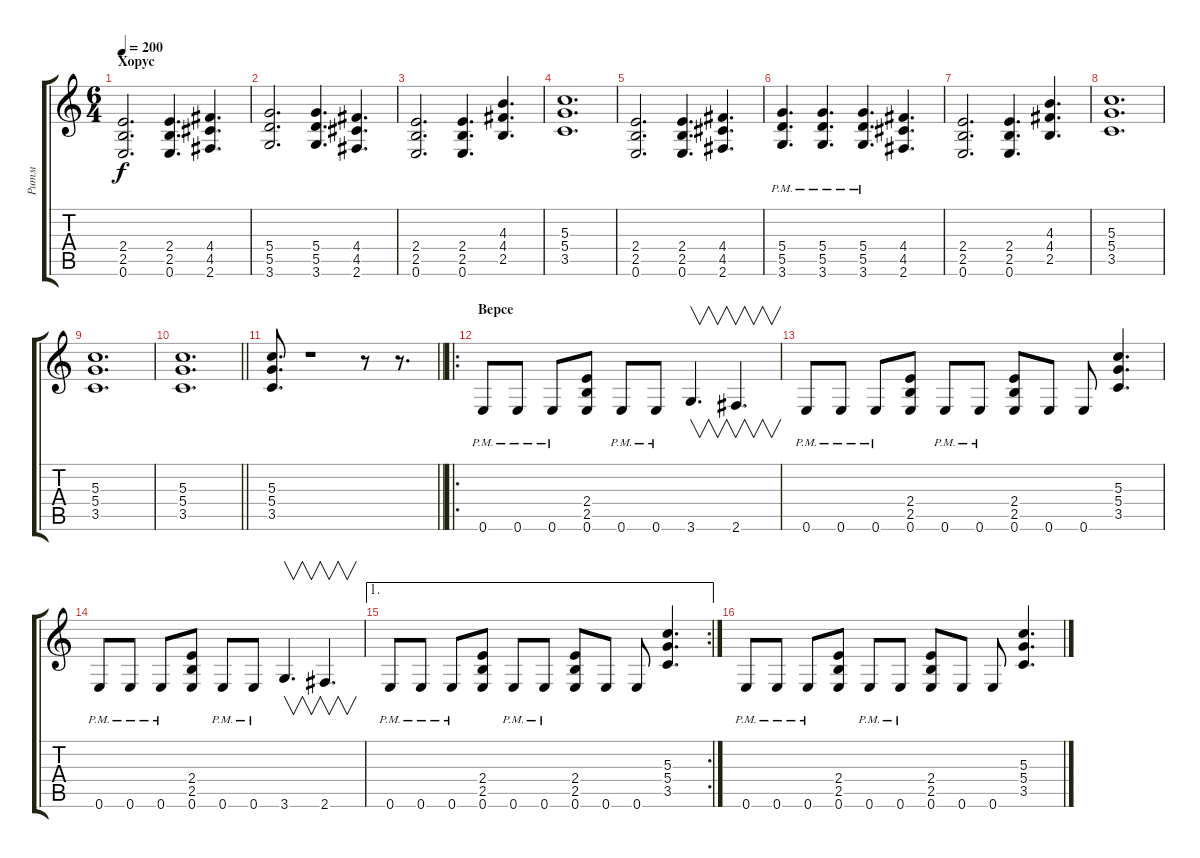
\track ("Ритм" "Ритм") {instrument overdrivenguitar}
\staff {score tabs}
\tuning (E4 B3 G3 D3 A2 E2) {hide}
\ts (6 4)
\section ("" "Хорус")
\tempo 200
\clef g2
\ks c
(2.4 2.5 0.6).2{d dy f volume 13} (2.4 2.5 0.6).4{d} (4.4 4.5 2.6).4{d} |
(5.4 5.5 3.6).2{d} (5.4 5.5 3.6).4{d} (4.4 4.5 2.6).4{d} |
(2.4 2.5 0.6).2{d} (2.4 2.5 0.6).4{d} (4.3 4.4 2.5).4{d} |
(5.3 5.4 3.5).1{d} |
(2.4 2.5 0.6).2{d} (2.4 2.5 0.6).4{d} (4.4 4.5 2.6).4{d} |
(5.4{pm} 5.5{pm} 3.6{pm}).4{d} (5.4{pm} 5.5{pm} 3.6{pm}).4{d} (5.4{pm} 5.5{pm} 3.6{pm}).4{d} (4.4 4.5 2.6).4{d} |
(2.4 2.5 0.6).2{d} (2.4 2.5 0.6).4{d} (4.3 4.4 2.5).4{d} |
(5.3 5.4 3.5).1{d} |
(5.3 5.4 3.5).1{d} |
\barLineRight lightlight
(5.3 5.4 3.5).1{d} |
\barLineRight lightlight
(5.3 5.4 3.5).8{d} r.1 r.8 r.8{d} |
\ro
\section ("" "Версе")
0.6{pm}.8 0.6{pm}.8 0.6{pm}.8 (2.4 2.5 0.6).8 0.6{pm}.8 0.6{pm}.8 3.6.4{v d} 2.6.4{v d} |
0.6{pm}.8 0.6{pm}.8 0.6{pm}.8 (2.4 2.5 0.6).8 0.6{pm}.8 0.6{pm}.8 (2.4 2.5 0.6).8 0.6.8 0.6.8 (5.3 5.4 3.5).4{d} |
0.6{pm}.8 0.6{pm}.8 0.6{pm}.8 (2.4 2.5 0.6).8 0.6{pm}.8 0.6{pm}.8 3.6.4{v d} 2.6.4{v d} |
\ae 1
\rc 2
0.6{pm}.8 0.6{pm}.8 0.6{pm}.8 (2.4 2.5 0.6).8 0.6{pm}.8 0.6{pm}.8 (2.4 2.5 0.6).8 0.6.8 0.6.8 (5.3 5.4 3.5).4{d} |
0.6{pm}.8 0.6{pm}.8 0.6{pm}.8 (2.4 2.5 0.6).8 0.6{pm}.8 0.6{pm}.8 (2.4 2.5 0.6).8 0.6.8 0.6.8 (5.3 5.4 3.5).4{d}
